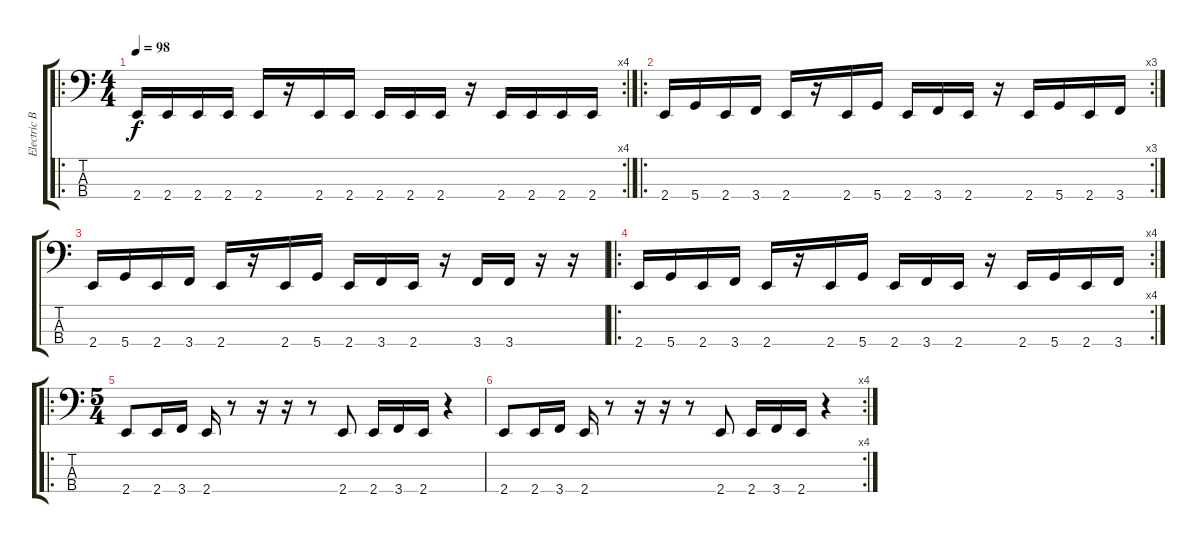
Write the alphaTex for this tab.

\track ("Electric Bass (Pick)" "Electric B") {instrument electricbasspick}
\staff {score tabs}
\tuning (G2 D2 A1 D1) {hide}
\ro
\rc 4
\ts (4 4)
\tempo 98
\clef f4
\ks c
2.4.16{dy f} 2.4.16 2.4.16 2.4.16 2.4.16 r.16 2.4.16 2.4.16 2.4.16 2.4.16 2.4.16 r.16 2.4.16 2.4.16 2.4.16 2.4.16 |
\ro
\rc 3
2.4.16 5.4.16 2.4.16 3.4.16 2.4.16 r.16 2.4.16 5.4.16 2.4.16 3.4.16 2.4.16 r.16 2.4.16 5.4.16 2.4.16 3.4.16 |
2.4.16 5.4.16 2.4.16 3.4.16 2.4.16 r.16 2.4.16 5.4.16 2.4.16 3.4.16 2.4.16 r.16 3.4.16 3.4.16 r.16 r.16 |
\ro
\rc 4
2.4.16 5.4.16 2.4.16 3.4.16 2.4.16 r.16 2.4.16 5.4.16 2.4.16 3.4.16 2.4.16 r.16 2.4.16 5.4.16 2.4.16 3.4.16 |
\ro
\ts (5 4)
2.4.8 2.4.16 3.4.16 2.4.16 r.8 r.16 r.16 r.8 2.4.8 2.4.16 3.4.16 2.4.16 r.4 |
\rc 4
2.4.8 2.4.16 3.4.16 2.4.16 r.8 r.16 r.16 r.8 2.4.8 2.4.16 3.4.16 2.4.16 r.4
